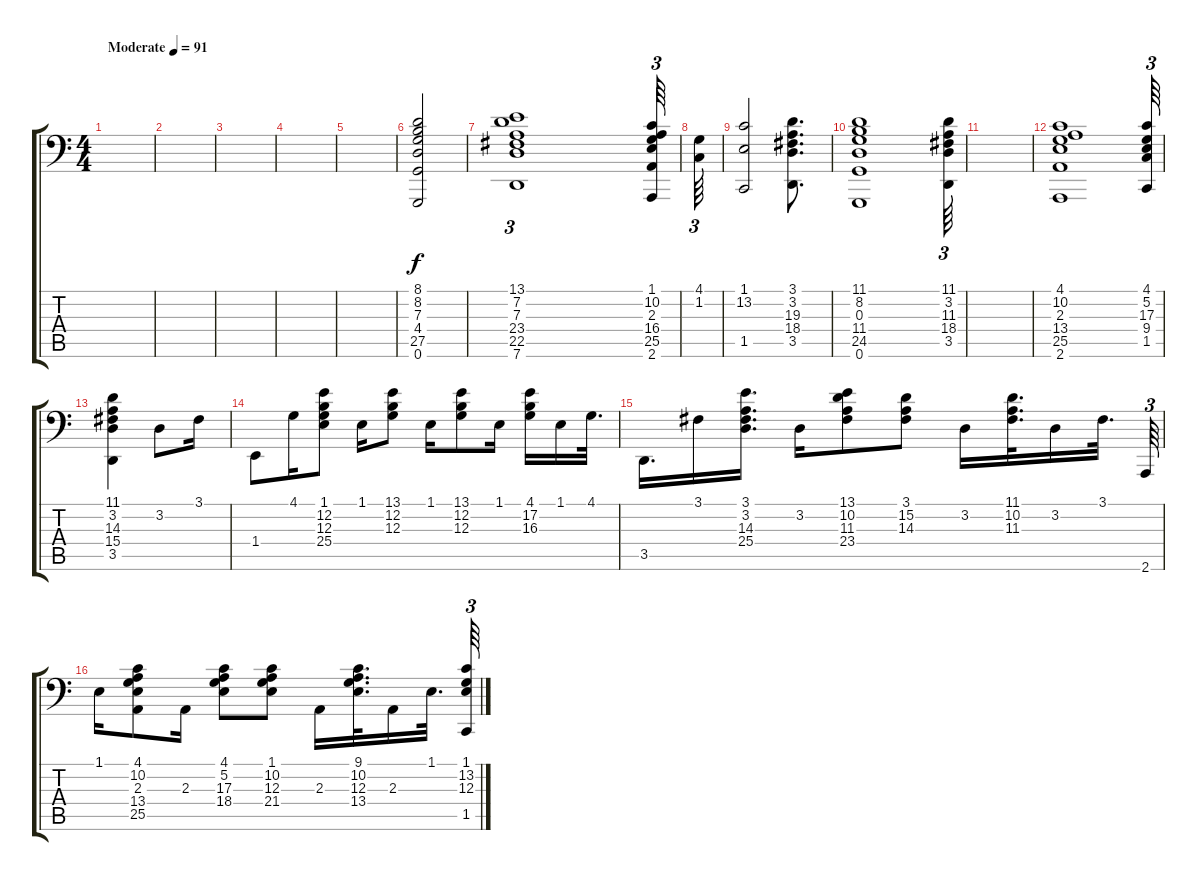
\track "" {instrument acousticgrandpiano}
\staff {score tabs}
\tuning (Eb3 B2 G2 Eb2 B1 G1) {hide}
\ts (4 4)
\tempo (91 "Moderate")
\clef f4
\ks c
|
|
|
|
|
(8.1 8.2 7.3 4.4 27.5 0.6).2 |
(13.1 7.2 7.3 23.4 22.5 7.6).1{tu (3 2)} (1.1 10.2 2.3 16.4 25.5 2.6).64{tu (3 2)} |
(4.1 1.2).64{tu (3 2)} |
(1.1 13.2 1.5).2 (3.1 3.2 19.3 18.4 3.5).8{d} |
(11.1 8.2 0.3 11.4 24.5 0.6).1 (11.1 3.2 11.3 18.4 3.5).64{tu (3 2)} |
|
(4.1 10.2 2.3 13.4 25.5 2.6).1 (4.1 5.2 17.3 9.4 1.5).64{tu (3 2)} |
(11.1 3.2 14.3 15.4 3.5).4 3.2.8 3.1.16 |
1.4.8 4.1.16 (1.1 12.2 12.3 25.4).8 1.1.16 (13.1 12.2 12.3).8 1.1.16 (13.1 12.2 12.3).8 1.1.16 (4.1 17.2 16.3).16 1.1.16 4.1.32{d} |
3.5.16{d} 3.1.16 (3.1 3.2 14.3 25.4).16{d} 3.2.16 (13.1 10.2 11.3 23.4).8 (3.1 15.2 14.3).8 3.2.16 (11.1 10.2 11.3).32{d} 3.2.16 3.1.32{d} 2.6.64{tu (3 2)} |
1.1.16 (4.1 10.2 2.3 13.4 25.5).8 2.3.16 (4.1 5.2 17.3 18.4).8 (1.1 10.2 12.3 21.4).8 2.3.16 (9.1 10.2 12.3 13.4).32{d} 2.3.16 1.1.32{d} (1.1 13.2 12.3 1.5).64{tu (3 2)}
